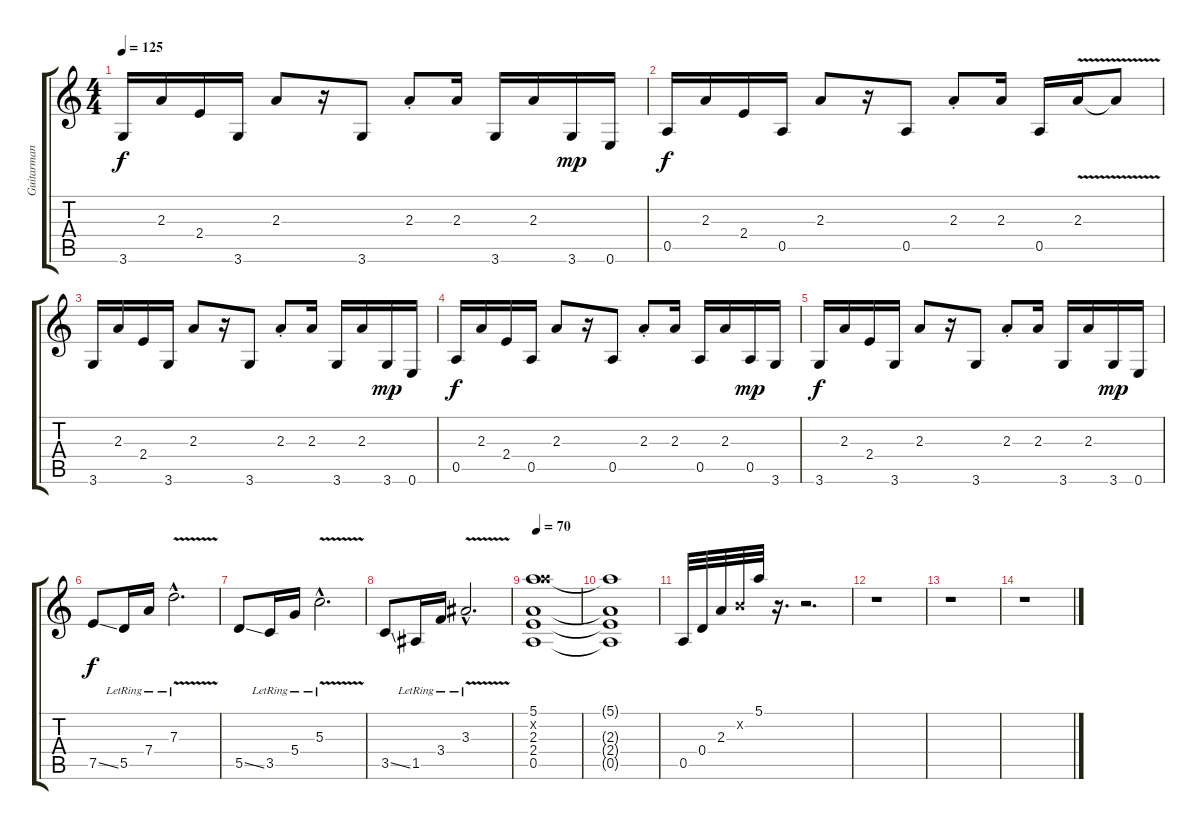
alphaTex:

\track ("Guitarman" "Guitarman") {instrument acousticguitarsteel}
\staff {score tabs}
\tuning (E4 B3 G3 D3 A2 E2) {hide}
\ts (4 4)
\tempo 125
\clef g2
\ks c
3.6.16{dy f} 2.3.16 2.4.16 3.6.16 2.3.8 r.16 3.6.8 2.3{st}.8 2.3.16 3.6.16 2.3.16 3.6.16{dy mp} 0.6.16 |
0.5.16{dy f} 2.3.16 2.4.16 0.5.16 2.3.8 r.16 0.5.8 2.3{st}.8 2.3.16 0.5.16 2.3{v}.16 2.3{t}.8 |
3.6.16 2.3.16 2.4.16 3.6.16 2.3.8 r.16 3.6.8 2.3{st}.8 2.3.16 3.6.16 2.3.16 3.6.16{dy mp} 0.6.16 |
0.5.16{dy f} 2.3.16 2.4.16 0.5.16 2.3.8 r.16 0.5.8 2.3{st}.8 2.3.16 0.5.16 2.3.16 0.5.16{dy mp} 3.6.16 |
3.6.16{dy f} 2.3.16 2.4.16 3.6.16 2.3.8 r.16 3.6.8 2.3{st}.8 2.3.16 3.6.16 2.3.16 3.6.16{dy mp} 0.6.16 |
7.5{ss}.8{dy f} 5.5{lr}.16 7.4{lr}.16 7.3{v hac lr}.2{d} |
5.5{ss}.8 3.5{lr}.16 5.4{lr}.16 5.3{v hac lr}.2{d} |
3.5{ss}.8 1.5{lr}.16 3.4{lr}.16 3.3{v hac lr}.2{d} |
\tempo 70
(5.1 10.2{x} 2.3 2.4 0.5).1 |
(5.1{t} 2.3{t} 2.4{t} 0.5{t}).1 |
0.5.32{instrument guitarharmonics} 0.4.32 2.3.32 0.2{x}.32 5.1.32 r.16{d} r.2{d} |
r.1 |
r.1 |
r.1
